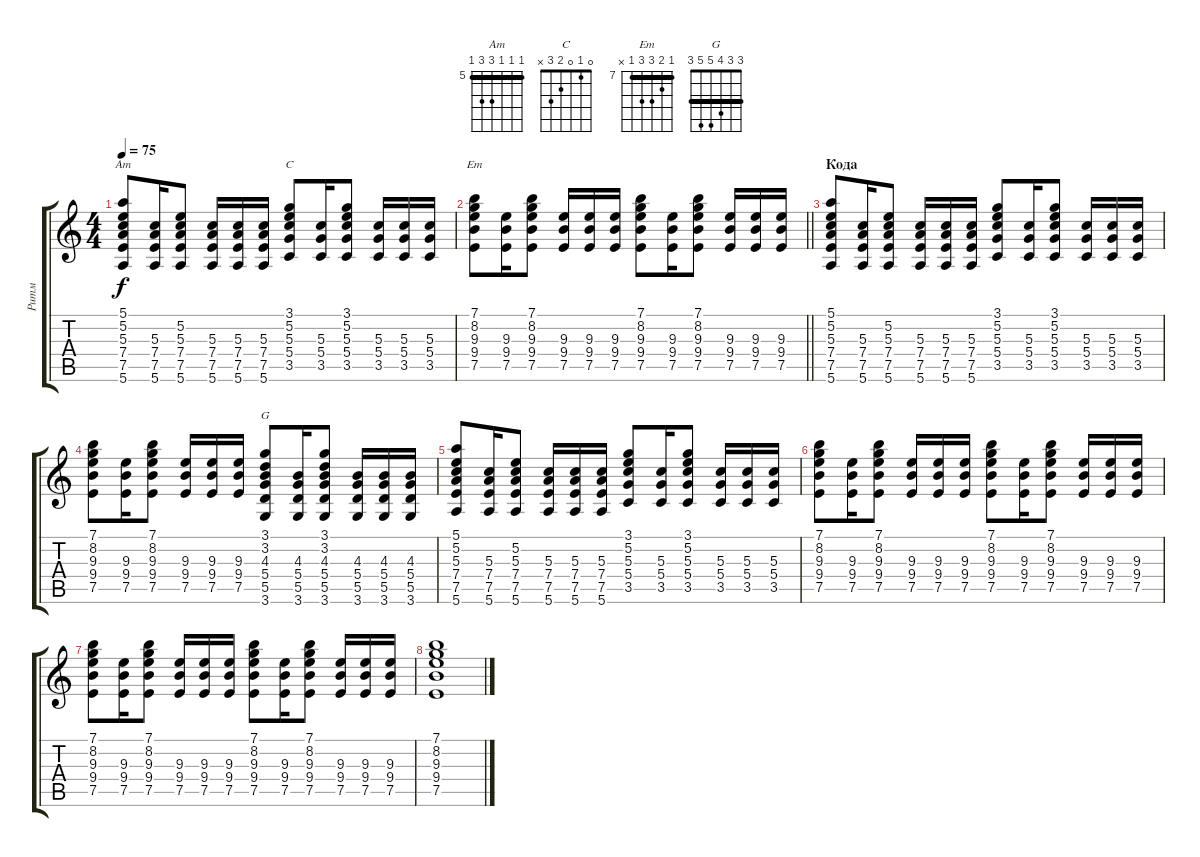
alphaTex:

\track ("Ритм" "Ритм") {instrument acousticguitarsteel}
\staff {score tabs}
\tuning (E4 B3 G3 D3 A2 E2) {hide}
\chord ("Am" 5 5 5 7 7 5) {firstfret 5 barre 5}
\chord ("C" 0 1 0 2 3 x)
\chord ("Em" 7 8 9 9 7 x) {firstfret 7 barre 7}
\chord ("G" 3 3 4 5 5 3) {barre 3}
\ts (4 4)
\tempo 75
\clef g2
\ks c
(5.1 5.2 5.3 7.4 7.5 5.6).8{ch "Am" dy f} (5.3 7.4 7.5 5.6).16 (5.2 5.3 7.4 7.5 5.6).8 (5.3 7.4 7.5 5.6).16 (5.3 7.4 7.5 5.6).16 (5.3 7.4 7.5 5.6).16 (3.1 5.2 5.3 5.4 3.5).8{ch "C"} (5.3 5.4 3.5).16 (3.1 5.2 5.3 5.4 3.5).8 (5.3 5.4 3.5).16 (5.3 5.4 3.5).16 (5.3 5.4 3.5).16 |
\barLineRight lightlight
(7.1 8.2 9.3 9.4 7.5).8{ch "Em"} (9.3 9.4 7.5).16 (7.1 8.2 9.3 9.4 7.5).8 (9.3 9.4 7.5).16 (9.3 9.4 7.5).16 (9.3 9.4 7.5).16 (7.1 8.2 9.3 9.4 7.5).8 (9.3 9.4 7.5).16 (7.1 8.2 9.3 9.4 7.5).8 (9.3 9.4 7.5).16 (9.3 9.4 7.5).16 (9.3 9.4 7.5).16 |
\section ("" "Кода")
(5.1 5.2 5.3 7.4 7.5 5.6).8 (5.3 7.4 7.5 5.6).16 (5.2 5.3 7.4 7.5 5.6).8 (5.3 7.4 7.5 5.6).16 (5.3 7.4 7.5 5.6).16 (5.3 7.4 7.5 5.6).16 (3.1 5.2 5.3 5.4 3.5).8 (5.3 5.4 3.5).16 (3.1 5.2 5.3 5.4 3.5).8 (5.3 5.4 3.5).16 (5.3 5.4 3.5).16 (5.3 5.4 3.5).16 |
(7.1 8.2 9.3 9.4 7.5).8 (9.3 9.4 7.5).16 (7.1 8.2 9.3 9.4 7.5).8 (9.3 9.4 7.5).16 (9.3 9.4 7.5).16 (9.3 9.4 7.5).16 (3.1 3.2 4.3 5.4 5.5 3.6).8{ch "G"} (4.3 5.4 5.5 3.6).16 (3.1 3.2 4.3 5.4 5.5 3.6).8 (4.3 5.4 5.5 3.6).16 (4.3 5.4 5.5 3.6).16 (4.3 5.4 5.5 3.6).16 |
(5.1 5.2 5.3 7.4 7.5 5.6).8 (5.3 7.4 7.5 5.6).16 (5.2 5.3 7.4 7.5 5.6).8 (5.3 7.4 7.5 5.6).16 (5.3 7.4 7.5 5.6).16 (5.3 7.4 7.5 5.6).16 (3.1 5.2 5.3 5.4 3.5).8 (5.3 5.4 3.5).16 (3.1 5.2 5.3 5.4 3.5).8 (5.3 5.4 3.5).16 (5.3 5.4 3.5).16 (5.3 5.4 3.5).16 |
(7.1 8.2 9.3 9.4 7.5).8 (9.3 9.4 7.5).16 (7.1 8.2 9.3 9.4 7.5).8 (9.3 9.4 7.5).16 (9.3 9.4 7.5).16 (9.3 9.4 7.5).16 (7.1 8.2 9.3 9.4 7.5).8 (9.3 9.4 7.5).16 (7.1 8.2 9.3 9.4 7.5).8 (9.3 9.4 7.5).16 (9.3 9.4 7.5).16 (9.3 9.4 7.5).16 |
(7.1 8.2 9.3 9.4 7.5).8 (9.3 9.4 7.5).16 (7.1 8.2 9.3 9.4 7.5).8 (9.3 9.4 7.5).16 (9.3 9.4 7.5).16 (9.3 9.4 7.5).16 (7.1 8.2 9.3 9.4 7.5).8 (9.3 9.4 7.5).16 (7.1 8.2 9.3 9.4 7.5).8 (9.3 9.4 7.5).16 (9.3 9.4 7.5).16 (9.3 9.4 7.5).16 |
(7.1 8.2 9.3 9.4 7.5).1
